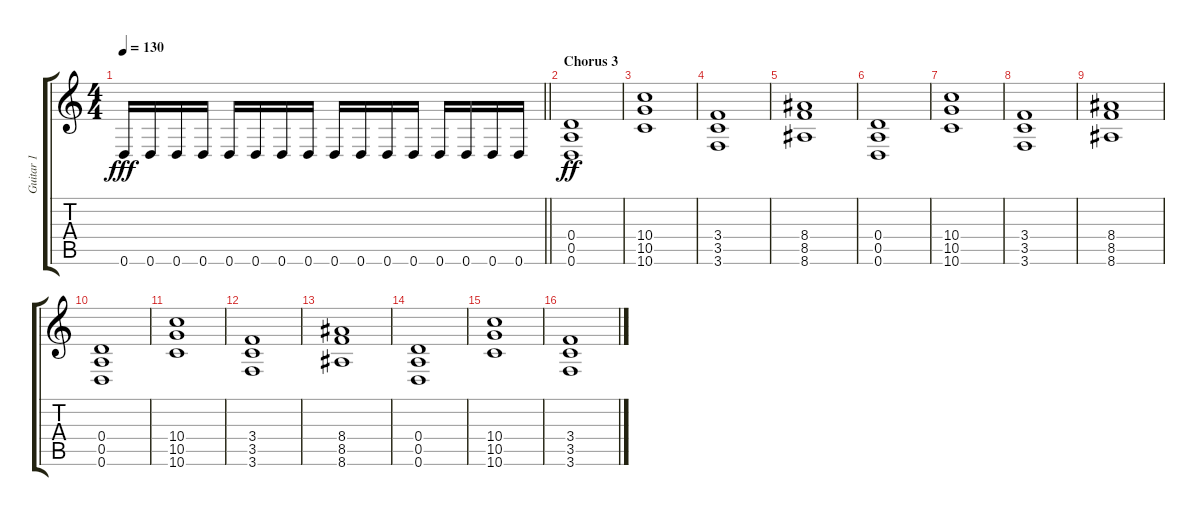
\track ("Guitar 1" "Guitar 1") {instrument distortionguitar}
\staff {score tabs}
\tuning (E4 B3 G3 D3 A2 D2) {hide}
\ts (4 4)
\tempo 130
\clef g2
\barLineRight lightlight
\ks c
0.6.16{dy fff} 0.6.16 0.6.16 0.6.16 0.6.16 0.6.16 0.6.16 0.6.16 0.6.16 0.6.16 0.6.16 0.6.16 0.6.16 0.6.16 0.6.16 0.6.16 |
\section ("" "Chorus 3")
(0.4 0.5 0.6).1{dy ff} |
(10.4 10.5 10.6).1 |
(3.4 3.5 3.6).1 |
(8.4 8.5 8.6).1 |
(0.4 0.5 0.6).1 |
(10.4 10.5 10.6).1 |
(3.4 3.5 3.6).1 |
(8.4 8.5 8.6).1 |
(0.4 0.5 0.6).1 |
(10.4 10.5 10.6).1 |
(3.4 3.5 3.6).1 |
(8.4 8.5 8.6).1 |
(0.4 0.5 0.6).1 |
(10.4 10.5 10.6).1 |
(3.4 3.5 3.6).1
